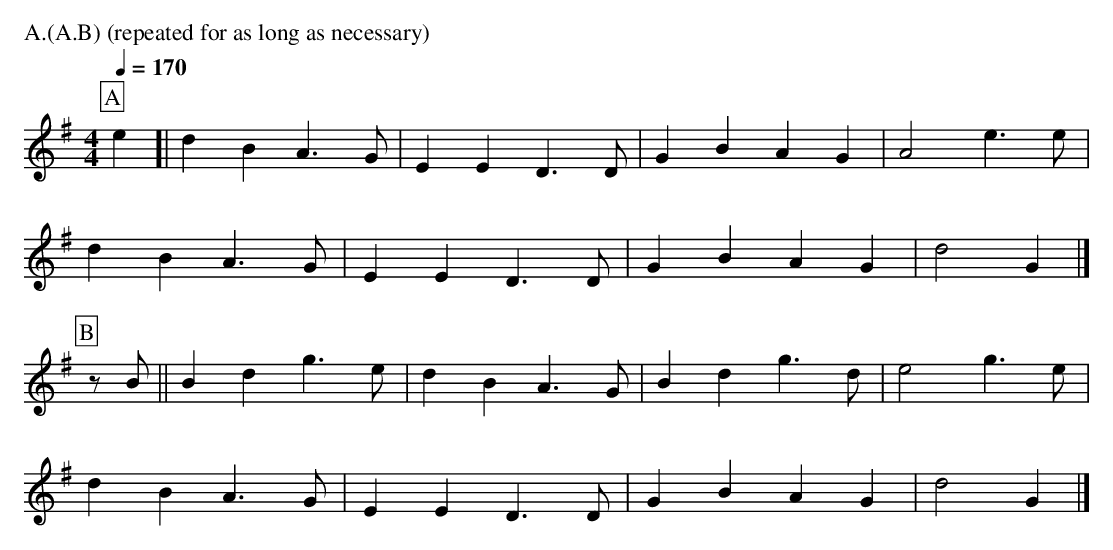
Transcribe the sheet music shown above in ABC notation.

X:1
T:Wheatley Processional Wheatley
M:4/4
L:1/4
Q:1/4=170
P:A.(A.B) (repeated for as long as necessary)
K:G
P:A
e[|dBA>G|EED>D|GBAG |A2 e3/ e/2|
dBA>G|EED>D|GBAG |d2G|]
P:B
z/B/||Bdg>e|dBA>G|Bdg>d|e2g>e|
dBA>G|EED>D|GBAG |d2G  |]
